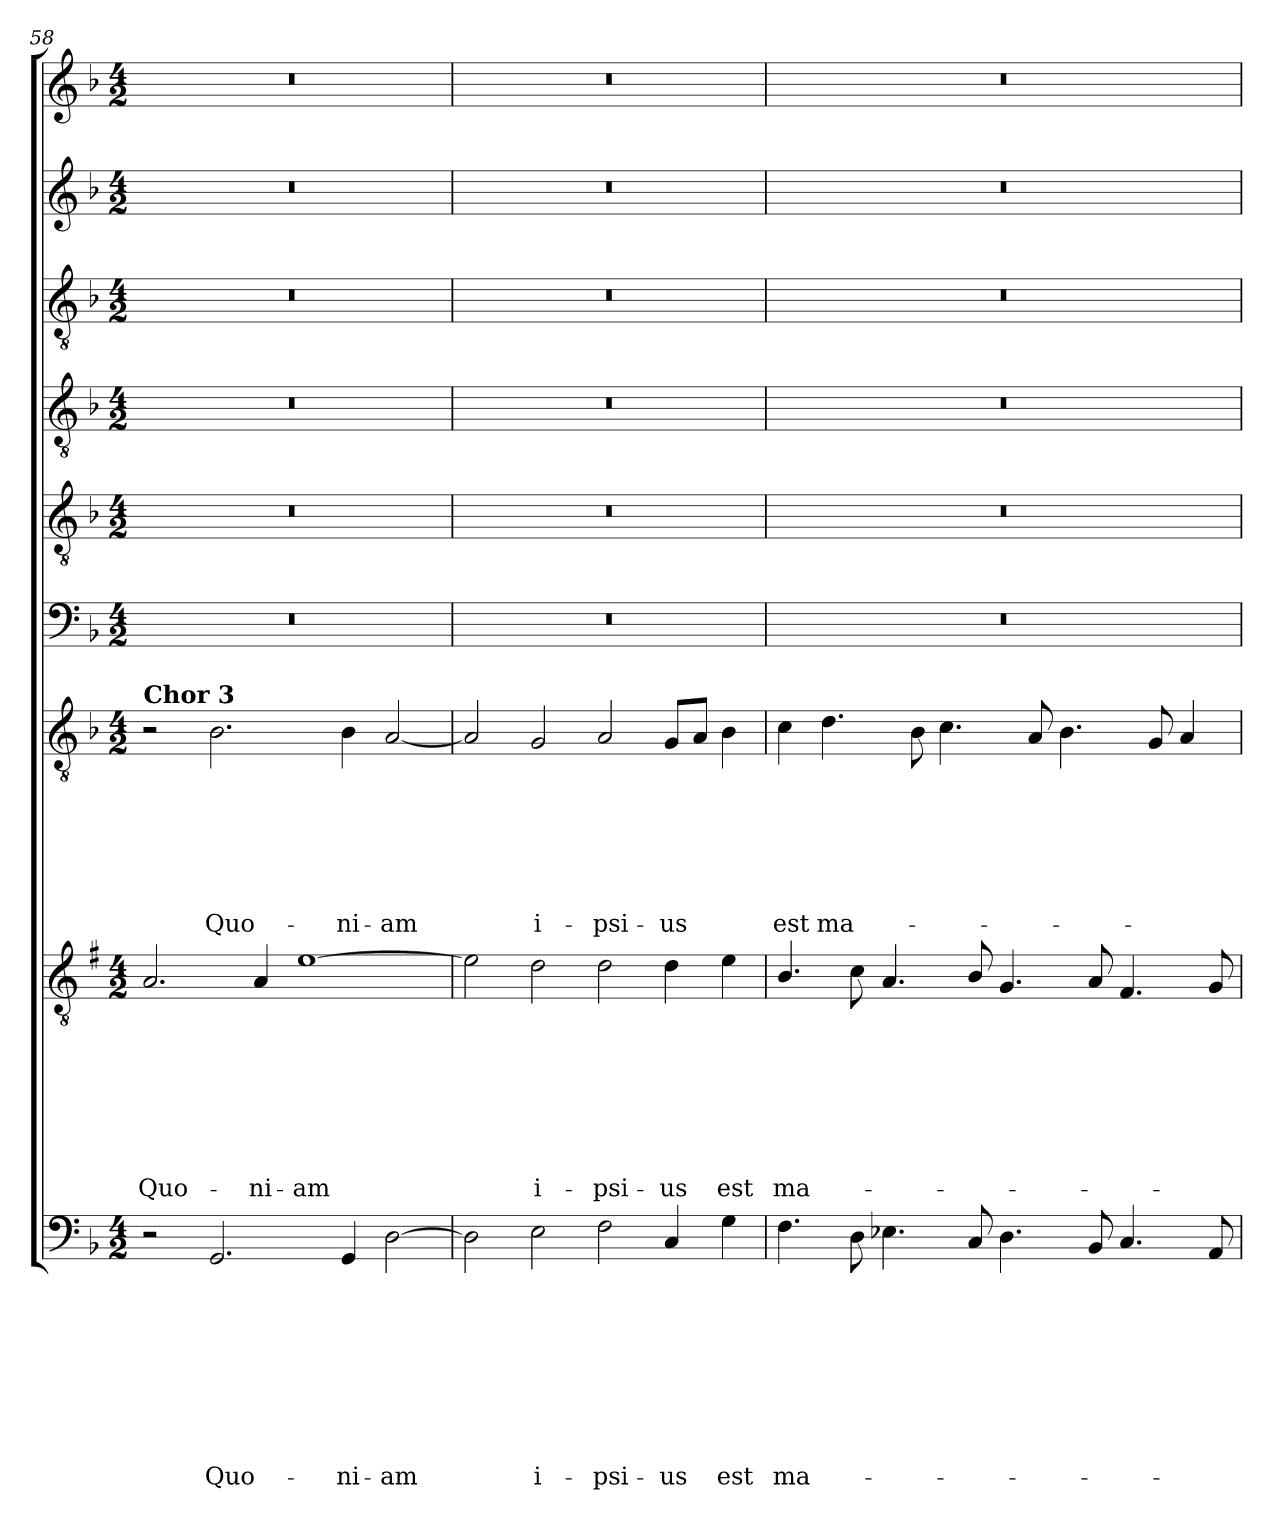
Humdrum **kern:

**kern	**text	**text	**text	**text	**text	**text	**text	**text	**text	**kern	**text	**text	**text	**text	**text	**text	**text	**text	**kern	**text	**text	**text	**text	**text	**text	**text	**kern	**kern	**kern	**kern	**kern	**kern
*part9	*part9	*part9	*part9	*part9	*part9	*part9	*part9	*part9	*part9	*part8	*part8	*part8	*part8	*part8	*part8	*part8	*part8	*part8	*part7	*part7	*part7	*part7	*part7	*part7	*part7	*part7	*part6	*part5	*part4	*part3	*part2	*part1
*staff9	*staff9	*staff9	*staff9	*staff9	*staff9	*staff9	*staff9	*staff9	*staff9	*staff8	*staff8	*staff8	*staff8	*staff8	*staff8	*staff8	*staff8	*staff8	*staff7	*staff7	*staff7	*staff7	*staff7	*staff7	*staff7	*staff7	*staff6	*staff5	*staff4	*staff3	*staff2	*staff1
!!LO:PB:g=z
*clefF4	*	*	*	*	*	*	*	*	*	*clefGv2	*	*	*	*	*	*	*	*	*clefGv2	*	*	*	*	*	*	*	*clefF4	*clefGv2	*clefGv2	*clefGv2	*clefG2	*clefG2
*	*	*	*	*	*	*	*	*	*	*ITrd1c2	*	*	*	*	*	*	*	*	*	*	*	*	*	*	*	*	*ITrd8c14	*	*	*	*	*
*k[b-]	*	*	*	*	*	*	*	*	*	*k[b-]	*	*	*	*	*	*	*	*	*k[b-]	*	*	*	*	*	*	*	*k[b-]	*k[b-]	*k[b-]	*k[b-]	*k[b-]	*k[b-]
*F:	*	*	*	*	*	*	*	*	*	*F:	*	*	*	*	*	*	*	*	*F:	*	*	*	*	*	*	*	*F:	*F:	*F:	*F:	*F:	*F:
*M4/2	*	*	*	*	*	*	*	*	*	*M4/2	*	*	*	*	*	*	*	*	*M4/2	*	*	*	*	*	*	*	*M4/2	*M4/2	*M4/2	*M4/2	*M4/2	*M4/2
=58	=58	=58	=58	=58	=58	=58	=58	=58	=58	=58	=58	=58	=58	=58	=58	=58	=58	=58	=58	=58	=58	=58	=58	=58	=58	=58	=58	=58	=58	=58	=58	=58
!	!	!	!	!	!	!	!	!	!	!	!	!	!	!	!	!	!	!	!LO:TX:a:B:t=Chor 3	!	!	!	!	!	!	!	!	!	!	!	!	!
!	!	!	!	!	!	!	!	!	!	!	!	!	!	!	!	!	!	!LO:LY:b	!	!	!	!	!	!	!	!	!	!	!	!	!	!
2r	.	.	.	.	.	.	.	.	.	2.G/	.	.	.	.	.	.	.	Quo-	2r	.	.	.	.	.	.	.	0r	0r	0r	0r	0r	0r
!	!	!	!	!	!	!	!	!	!LO:LY:b	!	!	!	!	!	!	!	!	!	!	!	!	!	!	!	!	!LO:LY:b	!	!	!	!	!	!
2.GG/	.	.	.	.	.	.	.	.	Quo-	.	.	.	.	.	.	.	.	.	2.B-\	.	.	.	.	.	.	Quo-	.	.	.	.	.	.
!	!	!	!	!	!	!	!	!	!	!	!	!	!	!	!	!	!	!LO:LY:b	!	!	!	!	!	!	!	!	!	!	!	!	!	!
.	.	.	.	.	.	.	.	.	.	4G/	.	.	.	.	.	.	.	-ni-	.	.	.	.	.	.	.	.	.	.	.	.	.	.
!	!	!	!	!	!	!	!	!	!	!	!	!	!	!	!	!	!	!LO:LY:b	!	!	!	!	!	!	!	!	!	!	!	!	!	!
.	.	.	.	.	.	.	.	.	.	[1d	.	.	.	.	.	.	.	-am	.	.	.	.	.	.	.	.	.	.	.	.	.	.
!	!	!	!	!	!	!	!	!	!LO:LY:b	!	!	!	!	!	!	!	!	!	!	!	!	!	!	!	!	!LO:LY:b	!	!	!	!	!	!
4GG/	.	.	.	.	.	.	.	.	-ni-	.	.	.	.	.	.	.	.	.	4B-\	.	.	.	.	.	.	-ni-	.	.	.	.	.	.
!	!	!	!	!	!	!	!	!	!LO:LY:b	!	!	!	!	!	!	!	!	!	!	!	!	!	!	!	!	!LO:LY:b	!	!	!	!	!	!
[2D\	.	.	.	.	.	.	.	.	-am	.	.	.	.	.	.	.	.	.	[2A/	.	.	.	.	.	.	-am	.	.	.	.	.	.
=59	=59	=59	=59	=59	=59	=59	=59	=59	=59	=59	=59	=59	=59	=59	=59	=59	=59	=59	=59	=59	=59	=59	=59	=59	=59	=59	=59	=59	=59	=59	=59	=59
2D\]	.	.	.	.	.	.	.	.	.	2d\]	.	.	.	.	.	.	.	.	2A/]	.	.	.	.	.	.	.	0r	0r	0r	0r	0r	0r
!	!	!	!	!	!	!	!	!	!LO:LY:b	!	!	!	!	!	!	!	!	!LO:LY:b	!	!	!	!	!	!	!	!LO:LY:b	!	!	!	!	!	!
2E\	.	.	.	.	.	.	.	.	i-	2c\	.	.	.	.	.	.	.	i-	2G/	.	.	.	.	.	.	i-	.	.	.	.	.	.
!	!	!	!	!	!	!	!	!	!LO:LY:b	!	!	!	!	!	!	!	!	!LO:LY:b	!	!	!	!	!	!	!	!LO:LY:b	!	!	!	!	!	!
2F\	.	.	.	.	.	.	.	.	-psi-	2c\	.	.	.	.	.	.	.	-psi-	2A/	.	.	.	.	.	.	-psi-	.	.	.	.	.	.
!	!	!	!	!	!	!	!	!	!LO:LY:b	!	!	!	!	!	!	!	!	!LO:LY:b	!	!	!	!	!	!	!	!LO:LY:b	!	!	!	!	!	!
4C/	.	.	.	.	.	.	.	.	-us	4c\	.	.	.	.	.	.	.	-us	8G/L	.	.	.	.	.	.	-us	.	.	.	.	.	.
.	.	.	.	.	.	.	.	.	.	.	.	.	.	.	.	.	.	.	8A/J	.	.	.	.	.	.	.	.	.	.	.	.	.
!	!	!	!	!	!	!	!	!	!LO:LY:b	!	!	!	!	!	!	!	!	!LO:LY:b	!	!	!	!	!	!	!	!	!	!	!	!	!	!
4G\	.	.	.	.	.	.	.	.	est	4d\	.	.	.	.	.	.	.	est	4B-\	.	.	.	.	.	.	.	.	.	.	.	.	.
=60	=60	=60	=60	=60	=60	=60	=60	=60	=60	=60	=60	=60	=60	=60	=60	=60	=60	=60	=60	=60	=60	=60	=60	=60	=60	=60	=60	=60	=60	=60	=60	=60
!	!	!	!	!	!	!	!	!	!LO:LY:b	!	!	!	!	!	!	!	!	!LO:LY:b	!	!	!	!	!	!	!	!LO:LY:b	!	!	!	!	!	!
4.F\	.	.	.	.	.	.	.	.	ma-	4.A/	.	.	.	.	.	.	.	ma-	4c\	.	.	.	.	.	.	est	0r	0r	0r	0r	0r	0r
!	!	!	!	!	!	!	!	!	!	!	!	!	!	!	!	!	!	!	!	!	!	!	!	!	!	!LO:LY:b	!	!	!	!	!	!
.	.	.	.	.	.	.	.	.	.	.	.	.	.	.	.	.	.	.	4.d\	.	.	.	.	.	.	ma-	.	.	.	.	.	.
8D\	.	.	.	.	.	.	.	.	.	8B-\	.	.	.	.	.	.	.	.	.	.	.	.	.	.	.	.	.	.	.	.	.	.
4.E-X\	.	.	.	.	.	.	.	.	.	4.G/	.	.	.	.	.	.	.	.	.	.	.	.	.	.	.	.	.	.	.	.	.	.
.	.	.	.	.	.	.	.	.	.	.	.	.	.	.	.	.	.	.	8B-\	.	.	.	.	.	.	.	.	.	.	.	.	.
.	.	.	.	.	.	.	.	.	.	.	.	.	.	.	.	.	.	.	4.c\	.	.	.	.	.	.	.	.	.	.	.	.	.
8C/	.	.	.	.	.	.	.	.	.	8A/	.	.	.	.	.	.	.	.	.	.	.	.	.	.	.	.	.	.	.	.	.	.
4.D\	.	.	.	.	.	.	.	.	.	4.F/	.	.	.	.	.	.	.	.	.	.	.	.	.	.	.	.	.	.	.	.	.	.
.	.	.	.	.	.	.	.	.	.	.	.	.	.	.	.	.	.	.	8A/	.	.	.	.	.	.	.	.	.	.	.	.	.
.	.	.	.	.	.	.	.	.	.	.	.	.	.	.	.	.	.	.	4.B-\	.	.	.	.	.	.	.	.	.	.	.	.	.
8BB-/	.	.	.	.	.	.	.	.	.	8G/	.	.	.	.	.	.	.	.	.	.	.	.	.	.	.	.	.	.	.	.	.	.
4.C/	.	.	.	.	.	.	.	.	.	4.E/	.	.	.	.	.	.	.	.	.	.	.	.	.	.	.	.	.	.	.	.	.	.
.	.	.	.	.	.	.	.	.	.	.	.	.	.	.	.	.	.	.	8G/	.	.	.	.	.	.	.	.	.	.	.	.	.
.	.	.	.	.	.	.	.	.	.	.	.	.	.	.	.	.	.	.	4A/	.	.	.	.	.	.	.	.	.	.	.	.	.
8AA/	.	.	.	.	.	.	.	.	.	8F/	.	.	.	.	.	.	.	.	.	.	.	.	.	.	.	.	.	.	.	.	.	.
=	=	=	=	=	=	=	=	=	=	=	=	=	=	=	=	=	=	=	=	=	=	=	=	=	=	=	=	=	=	=	=	=
*-	*-	*-	*-	*-	*-	*-	*-	*-	*-	*-	*-	*-	*-	*-	*-	*-	*-	*-	*-	*-	*-	*-	*-	*-	*-	*-	*-	*-	*-	*-	*-	*-
